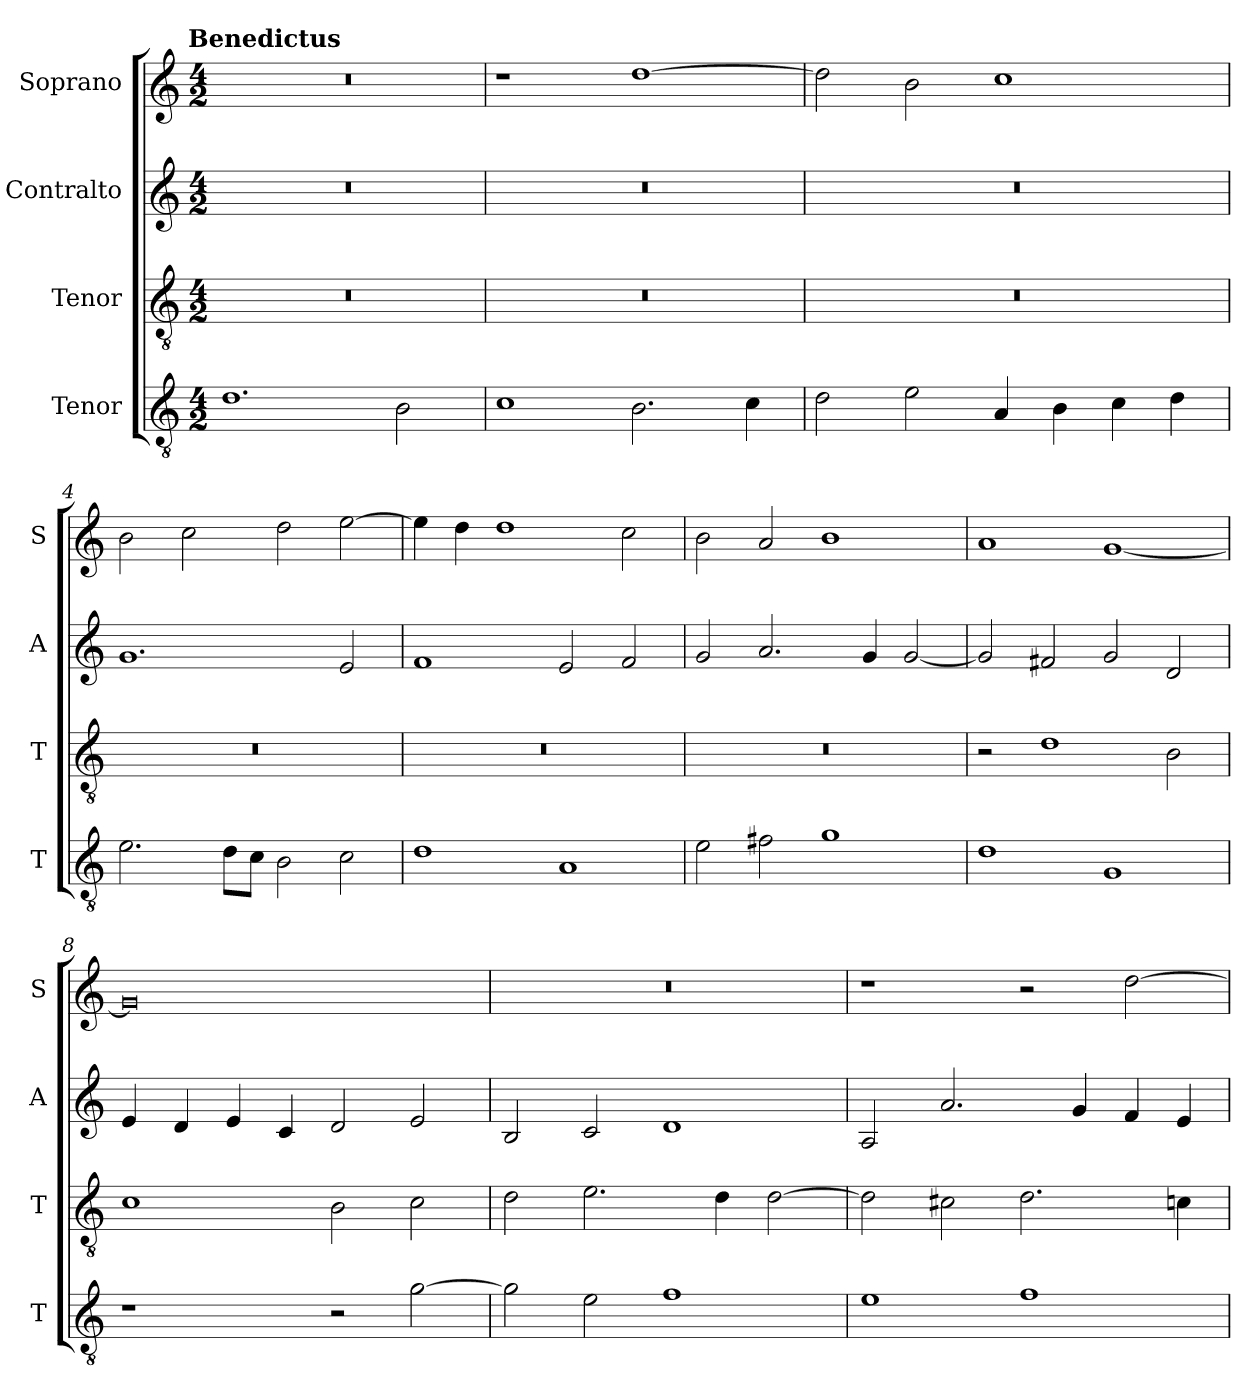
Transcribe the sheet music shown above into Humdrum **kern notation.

**kern	**kern	**kern	**kern
*part4	*part3	*part2	*part1
*staff4	*staff3	*staff2	*staff1
*I"Tenor	*I"Tenor	*I"Contralto	*I"Soprano
*I'T	*I'T	*I'A	*I'S
*clefGv2	*clefGv2	*clefG2	*clefG2
*k[]	*k[]	*k[]	*k[]
*G:mix	*G:mix	*G:mix	*G:mix
!!LO:TX:omd:t=Benedictus
*M4/2	*M4/2	*M4/2	*M4/2
=1	=1	=1	=1
1.d	0r	0r	0r
2B	.	.	.
=2	=2	=2	=2
1c	0r	0r	1r
2.B	.	.	[1dd
4c	.	.	.
=3	=3	=3	=3
2d	0r	0r	2dd]
2e	.	.	2b
4A	.	.	1cc
4B	.	.	.
4c	.	.	.
4d	.	.	.
=4	=4	=4	=4
2.e	0r	1.g	2b
.	.	.	2cc
8d\L	.	.	.
8c\J	.	.	.
2B	.	.	2dd
2c	.	2e	[2ee
=5	=5	=5	=5
1d	0r	1f	4ee]
.	.	.	4dd
.	.	.	1dd
1A	.	2e	.
.	.	2f	2cc
=6	=6	=6	=6
2e	0r	2g	2b
2f#X	.	2.a	2a
1g	.	.	1b
.	.	4g	.
.	.	[2g	.
=7	=7	=7	=7
1d	2r	2g]	1a
.	1d	2f#X	.
1G	.	2g	[1g
.	2B	2d	.
=8	=8	=8	=8
1r	1c	4e	0g]
.	.	4d	.
.	.	4e	.
.	.	4c	.
2r	2B	2d	.
[2g	2c	2e	.
=9	=9	=9	=9
2g]	2d	2B	0r
2e	2.e	2c	.
1f	.	1d	.
.	4d	.	.
.	[2d	.	.
=10	=10	=10	=10
1e	2d]	2A	1r
.	2c#X	2.a	.
1f	2.d	.	2r
.	.	4g	.
.	.	4f	[2dd
.	4cn	4e	.
=	=	=	=
*-	*-	*-	*-
